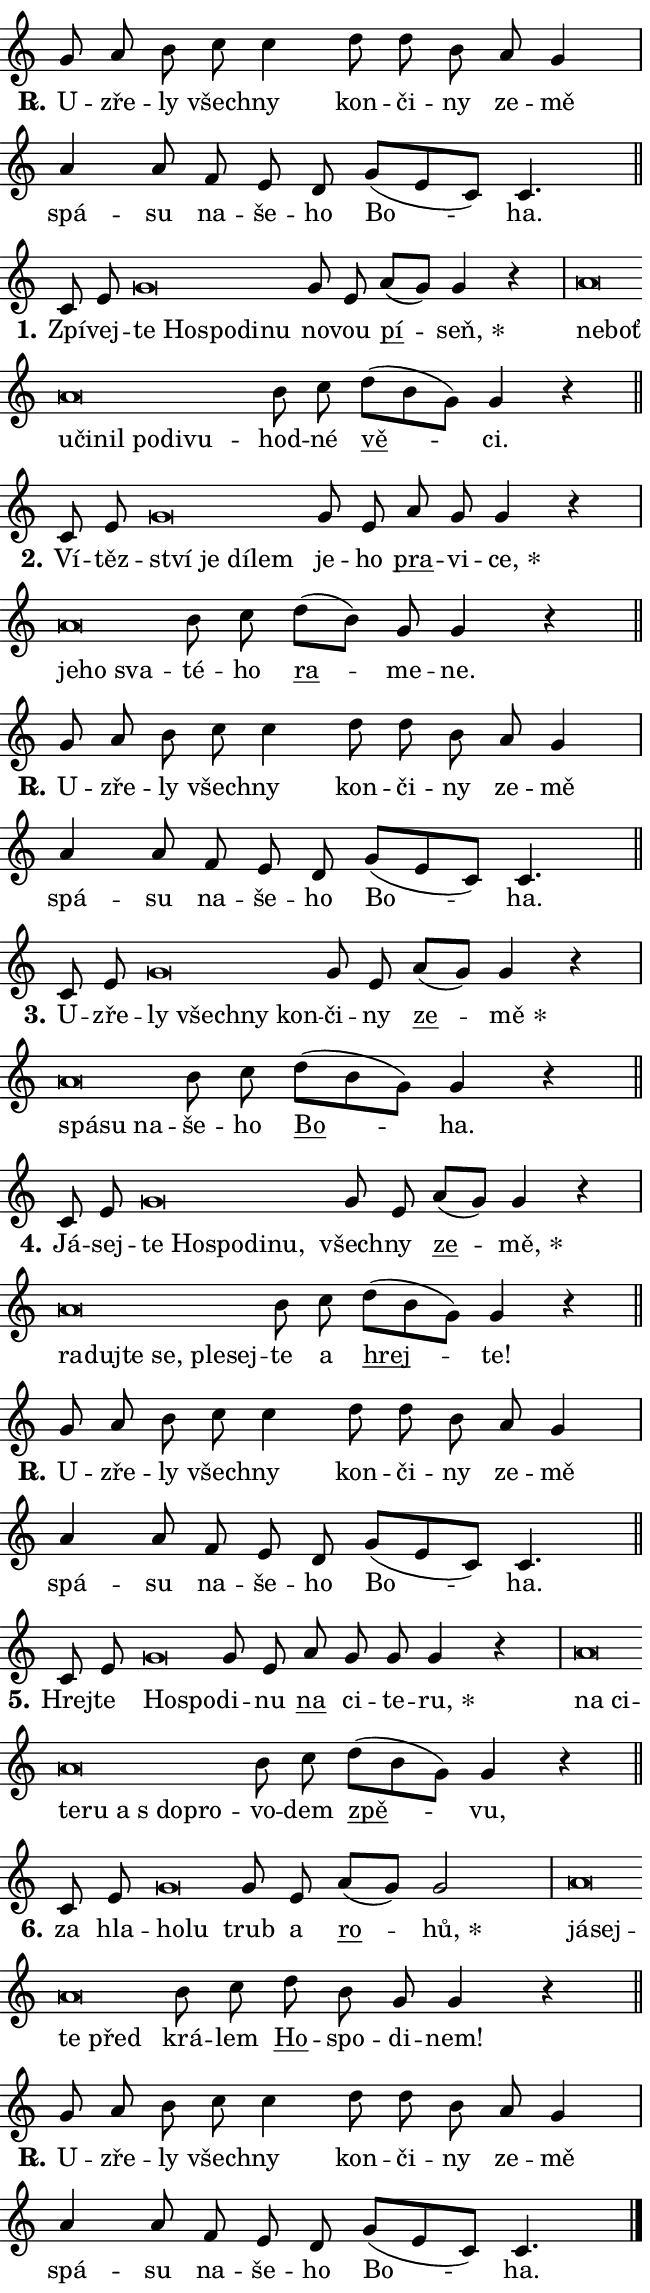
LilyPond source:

\version "2.24.0"
\header { tagline = "" }
\paper {
  indent = 0\cm
  top-margin = 0\cm
  right-margin = 0.13\cm % to fit lyric hyphens
  bottom-margin = 0\cm
  left-margin = 0\cm
  paper-width = 11\cm
  page-breaking = #ly:one-page-breaking
  system-system-spacing.basic-distance = #11
  score-system-spacing.basic-distance = #11
  ragged-last = ##f
}


%% Author: Thomas Morley
%% https://lists.gnu.org/archive/html/lilypond-user/2020-05/msg00002.html
#(define (line-position grob)
"Returns position of @var[grob} in current system:
   @code{'start}, if at first time-step
   @code{'end}, if at last time-step
   @code{'middle} otherwise
"
  (let* ((col (ly:item-get-column grob))
         (ln (ly:grob-object col 'left-neighbor))
         (rn (ly:grob-object col 'right-neighbor))
         (col-to-check-left (if (ly:grob? ln) ln col))
         (col-to-check-right (if (ly:grob? rn) rn col))
         (break-dir-left
           (and
             (ly:grob-property col-to-check-left 'non-musical #f)
             (ly:item-break-dir col-to-check-left)))
         (break-dir-right
           (and
             (ly:grob-property col-to-check-right 'non-musical #f)
             (ly:item-break-dir col-to-check-right))))
        (cond ((eqv? 1 break-dir-left) 'start)
              ((eqv? -1 break-dir-right) 'end)
              (else 'middle))))

#(define (tranparent-at-line-position vctor)
  (lambda (grob)
  "Relying on @code{line-position} select the relevant enry from @var{vctor}.
Used to determine transparency,"
    (case (line-position grob)
      ((end) (not (vector-ref vctor 0)))
      ((middle) (not (vector-ref vctor 1)))
      ((start) (not (vector-ref vctor 2))))))

noteHeadBreakVisibility =
#(define-music-function (break-visibility)(vector?)
"Makes @code{NoteHead}s transparent relying on @var{break-visibility}"
#{
  \override NoteHead.transparent =
    #(tranparent-at-line-position break-visibility)
#})

#(define delete-ledgers-for-transparent-note-heads
  (lambda (grob)
    "Reads whether a @code{NoteHead} is transparent.
If so this @code{NoteHead} is removed from @code{'note-heads} from
@var{grob}, which is supposed to be @code{LedgerLineSpanner}.
As a result ledgers are not printed for this @code{NoteHead}"
    (let* ((nhds-array (ly:grob-object grob 'note-heads))
           (nhds-list
             (if (ly:grob-array? nhds-array)
                 (ly:grob-array->list nhds-array)
                 '()))
           ;; Relies on the transparent-property being done before
           ;; Staff.LedgerLineSpanner.after-line-breaking is executed.
           ;; This is fragile ...
           (to-keep
             (remove
               (lambda (nhd)
                 (ly:grob-property nhd 'transparent #f))
               nhds-list)))
      ;; TODO find a better method to iterate over grob-arrays, similiar
      ;; to filter/remove etc for lists
      ;; For now rebuilt from scratch
      (set! (ly:grob-object grob 'note-heads)  '())
      (for-each
        (lambda (nhd)
          (ly:pointer-group-interface::add-grob grob 'note-heads nhd))
        to-keep))))

squashNotes = {
  \override NoteHead.X-extent = #'(-0.2 . 0.2)
  \override NoteHead.Y-extent = #'(-0.75 . 0)
  \override NoteHead.stencil =
    #(lambda (grob)
       (let ((pos (ly:grob-property grob 'staff-position)))
         (begin
           (if (< pos -7) (display "ERROR: Lower brevis then expected\n") (display ""))
           (if (<= pos -6) ly:text-interface::print ly:note-head::print))))
}
unSquashNotes = {
  \revert NoteHead.X-extent
  \revert NoteHead.Y-extent
  \revert NoteHead.stencil
}

hideNotes = \noteHeadBreakVisibility #begin-of-line-visible
unHideNotes = \noteHeadBreakVisibility #all-visible

% work-around for resetting accidentals
% https://lilypond.org/doc/v2.23/Documentation/notation/displaying-rhythms#unmetered-music
cadenzaMeasure = {
  \cadenzaOff
  \partial 1024 s1024
  \cadenzaOn
}

#(define-markup-command (accent layout props text) (markup?)
  "Underline accented syllable"
  (interpret-markup layout props
    #{\markup \override #'(offset . 4.3) \underline { #text }#}))

responsum = \markup \concat {
  "R" \hspace #-1.05 \path #0.1 #'((moveto 0 0.07) (lineto 0.9 0.8)) \hspace #0.05 "."
}

spaceSize = #0.6828661417322834 % exact space size for TeX Gyre Schola

\layout {
  \context {
    \Staff
    \remove "Time_signature_engraver"
    \override LedgerLineSpanner.after-line-breaking = #delete-ledgers-for-transparent-note-heads
  }
  \context {
    \Lyrics {
      \override LyricSpace.minimum-distance = \spaceSize
      \override LyricText.font-name = #"TeX Gyre Schola"
      \override LyricText.font-size = 1
      \override StanzaNumber.font-name = #"TeX Gyre Schola Bold"
      \override StanzaNumber.font-size = 1
    }
  }
  \context {
    \Score 
    \override NoteHead.text =
      #(lambda (grob) 
        (let ((pos (ly:grob-property grob 'staff-position)))
          #{\markup {
            \combine
              \halign #-0.55 \raise #(if (= pos -6) 0 0.5) \override #'(thickness . 2) \draw-line #'(3.2 . 0)
              \musicglyph "noteheads.sM1"
          }#}))
  }
}

% magnetic-lyrics.ily
%
%   written by
%     Jean Abou Samra <jean@abou-samra.fr>
%     Werner Lemberg <wl@gnu.org>
%
%   adapted by
%     Jiri Hon <jiri.hon@gmail.com>
%
% Version 2022-Apr-15

% https://www.mail-archive.com/lilypond-user@gnu.org/msg149350.html

#(define (Left_hyphen_pointer_engraver context)
   "Collect syllable-hyphen-syllable occurrences in lyrics and store
them in properties.  This engraver only looks to the left.  For
example, if the lyrics input is @code{foo -- bar}, it does the
following.

@itemize @bullet
@item
Set the @code{text} property of the @code{LyricHyphen} grob between
@q{foo} and @q{bar} to @code{foo}.

@item
Set the @code{left-hyphen} property of the @code{LyricText} grob with
text @q{foo} to the @code{LyricHyphen} grob between @q{foo} and
@q{bar}.
@end itemize

Use this auxiliary engraver in combination with the
@code{lyric-@/text::@/apply-@/magnetic-@/offset!} hook."
   (let ((hyphen #f)
         (text #f))
     (make-engraver
      (acknowledgers
       ((lyric-syllable-interface engraver grob source-engraver)
        (set! text grob)))
      (end-acknowledgers
       ((lyric-hyphen-interface engraver grob source-engraver)
        ;(when (not (grob::has-interface grob 'lyric-space-interface))
          (set! hyphen grob)));)
      ((stop-translation-timestep engraver)
       (when (and text hyphen)
         (ly:grob-set-object! text 'left-hyphen hyphen))
       (set! text #f)
       (set! hyphen #f)))))

#(define (lyric-text::apply-magnetic-offset! grob)
   "If the space between two syllables is less than the value in
property @code{LyricText@/.details@/.squash-threshold}, move the right
syllable to the left so that it gets concatenated with the left
syllable.

Use this function as a hook for
@code{LyricText@/.after-@/line-@/breaking} if the
@code{Left_@/hyphen_@/pointer_@/engraver} is active."
   (let ((hyphen (ly:grob-object grob 'left-hyphen #f)))
     (when hyphen
       (let ((left-text (ly:spanner-bound hyphen LEFT)))
         (when (grob::has-interface left-text 'lyric-syllable-interface)
           (let* ((common (ly:grob-common-refpoint grob left-text X))
                  (this-x-ext (ly:grob-extent grob common X))
                  (left-x-ext
                   (begin
                     ;; Trigger magnetism for left-text.
                     (ly:grob-property left-text 'after-line-breaking)
                     (ly:grob-extent left-text common X)))
                  ;; `delta` is the gap width between two syllables.
                  (delta (- (interval-start this-x-ext)
                            (interval-end left-x-ext)))
                  (details (ly:grob-property grob 'details))
                  (threshold (assoc-get 'squash-threshold details 0.2)))
             (when (< delta threshold)
               (let* (;; We have to manipulate the input text so that
                      ;; ligatures crossing syllable boundaries are not
                      ;; disabled.  For languages based on the Latin
                      ;; script this is essentially a beautification.
                      ;; However, for non-Western scripts it can be a
                      ;; necessity.
                      (lt (ly:grob-property left-text 'text))
                      (rt (ly:grob-property grob 'text))
                      (is-space (grob::has-interface hyphen 'lyric-space-interface))
                      (space (if is-space " " ""))
                      (extra-delta (if is-space spaceSize 0))
                      ;; Append new syllable.
                      (ltrt-space (if (and (string? lt) (string? rt))
                                (string-append lt space rt)
                                (make-concat-markup (list lt space rt))))
                      ;; Right-align `ltrt` to the right side.
                      (ltrt-space-markup (grob-interpret-markup
                               grob
                               (make-translate-markup
                                (cons (interval-length this-x-ext) 0)
                                (make-right-align-markup ltrt-space)))))
                 (begin
                   ;; Don't print `left-text`.
                   (ly:grob-set-property! left-text 'stencil #f)
                   ;; Set text and stencil (which holds all collected
                   ;; syllables so far) and shift it to the left.
                   (ly:grob-set-property! grob 'text ltrt-space)
                   (ly:grob-set-property! grob 'stencil ltrt-space-markup)
                   (ly:grob-translate-axis! grob (- (- delta extra-delta)) X))))))))))


#(define (lyric-hyphen::displace-bounds-first grob)
   ;; Make very sure this callback isn't triggered too early.
   (let ((left (ly:spanner-bound grob LEFT))
         (right (ly:spanner-bound grob RIGHT)))
     (ly:grob-property left 'after-line-breaking)
     (ly:grob-property right 'after-line-breaking)
     (ly:lyric-hyphen::print grob)))

squashThreshold = #0.4

\layout {
  \context {
    \Lyrics
    \consists #Left_hyphen_pointer_engraver
    \override LyricText.after-line-breaking =
      #lyric-text::apply-magnetic-offset!
    \override LyricHyphen.stencil = #lyric-hyphen::displace-bounds-first
    \override LyricText.details.squash-threshold = \squashThreshold
    \override LyricHyphen.minimum-distance = 0
    \override LyricHyphen.minimum-length = \squashThreshold
  }
}

squashText = \override LyricText.details.squash-threshold = 9999
unSquashText = \override LyricText.details.squash-threshold = \squashThreshold

leftText = \override LyricText.self-alignment-X = #LEFT
unLeftText = \revert LyricText.self-alignment-X

starOffset = #(lambda (grob) 
                (let ((x_offset (ly:self-alignment-interface::aligned-on-x-parent grob)))
                  (if (= x_offset 0) 0 (+ x_offset 1.2))))

star = #(define-music-function (syllable)(string?)
"Append star separator at the end of a syllable"
#{
  \once \override LyricText.X-offset = #starOffset
  \lyricmode { \markup {
    #syllable
    \override #'((font-name . "TeX Gyre Schola Bold")) \hspace #0.2 \lower #0.65 \larger "*"
  } }
#})

starAccent = #(define-music-function (syllable)(string?)
"Append star separator at the end of a syllable and make accent"
#{
  \once \override LyricText.X-offset = #starOffset
  \lyricmode { \markup {
    \accent #syllable
    \override #'((font-name . "TeX Gyre Schola Bold")) \hspace #0.2 \lower #0.65 \larger "*"
  } }
#})

breath = #(define-music-function (syllable)(string?)
"Append breathing indicator at the end of a syllable"
#{
  \lyricmode { \markup { #syllable "+" } }
#})

optionalBreath = #(define-music-function (syllable)(string?)
"Append optional breathing indicator at the end of a syllable"
#{
  \lyricmode { \markup { #syllable "(+)" } }
#})


\score {
    <<
        \new Voice = "melody" { \cadenzaOn \key c \major \relative { g'8 a b c c4 \bar "" d8 d b \bar "" a g4 \cadenzaMeasure \bar "|" a a8 \bar "" f e d \bar "" g[( e c)] c4. \cadenzaMeasure \bar "||" \break } }
        \new Lyrics \lyricsto "melody" { \lyricmode { \set stanza = \responsum
U -- zře -- ly všech -- ny kon -- či -- ny ze -- mě spá -- su na -- še -- ho Bo -- ha. } }
    >>
    \layout {}
}

\score {
    <<
        \new Voice = "melody" { \cadenzaOn \key c \major \relative { c'8 e \bar "" \squashNotes g\breve*1/16 \hideNotes \breve*1/16 \bar "" \breve*1/16 \bar "" \breve*1/16 \breve*1/16 \bar "" \unHideNotes \unSquashNotes g8 e \bar "" a[(g)] g4 r \cadenzaMeasure \bar "|" \squashNotes a\breve*1/16 \hideNotes \breve*1/16 \bar "" \breve*1/16 \bar "" \breve*1/16 \bar "" \breve*1/16 \bar "" \breve*1/16 \bar "" \breve*1/16 \breve*1/16 \bar "" \unHideNotes \unSquashNotes b8 c \bar "" d[( b g)] g4 r \cadenzaMeasure \bar "||" \break } }
        \new Lyrics \lyricsto "melody" { \lyricmode { \set stanza = "1."
Zpí -- vej -- \leftText te \squashText Ho -- spo -- di -- nu \unLeftText \unSquashText no -- vou \markup \accent pí -- \star seň, \leftText ne -- \squashText boť u -- či -- nil po -- di -- vu -- \unLeftText \unSquashText hod -- né \markup \accent vě -- ci. } }
    >>
    \layout {}
}

\score {
    <<
        \new Voice = "melody" { \cadenzaOn \key c \major \relative { c'8 e \bar "" \squashNotes g\breve*1/16 \hideNotes \breve*1/16 \bar "" \breve*1/16 \breve*1/16 \bar "" \unHideNotes \unSquashNotes g8 e \bar "" a g g4 r \cadenzaMeasure \bar "|" \squashNotes a\breve*1/16 \hideNotes \breve*1/16 \breve*1/16 \bar "" \unHideNotes \unSquashNotes b8 c \bar "" d[( b)] g g4 r \cadenzaMeasure \bar "||" \break } }
        \new Lyrics \lyricsto "melody" { \lyricmode { \set stanza = "2."
Ví -- těz -- \leftText ství \squashText je dí -- lem \unLeftText \unSquashText je -- ho \markup \accent pra -- vi -- \star ce, \leftText je -- \squashText ho sva -- \unLeftText \unSquashText té -- ho \markup \accent ra -- me -- ne. } }
    >>
    \layout {}
}

\score {
    <<
        \new Voice = "melody" { \cadenzaOn \key c \major \relative { g'8 a b c c4 \bar "" d8 d b \bar "" a g4 \cadenzaMeasure \bar "|" a a8 \bar "" f e d \bar "" g[( e c)] c4. \cadenzaMeasure \bar "||" \break } }
        \new Lyrics \lyricsto "melody" { \lyricmode { \set stanza = \responsum
U -- zře -- ly všech -- ny kon -- či -- ny ze -- mě spá -- su na -- še -- ho Bo -- ha. } }
    >>
    \layout {}
}

\score {
    <<
        \new Voice = "melody" { \cadenzaOn \key c \major \relative { c'8 e \bar "" \squashNotes g\breve*1/16 \hideNotes \breve*1/16 \bar "" \breve*1/16 \breve*1/16 \bar "" \unHideNotes \unSquashNotes g8 e \bar "" a[(g)] g4 r \cadenzaMeasure \bar "|" \squashNotes a\breve*1/16 \hideNotes \breve*1/16 \breve*1/16 \bar "" \unHideNotes \unSquashNotes b8 c \bar "" d[( b g)] g4 r \cadenzaMeasure \bar "||" \break } }
        \new Lyrics \lyricsto "melody" { \lyricmode { \set stanza = "3."
U -- zře -- \leftText ly \squashText všech -- ny kon -- \unLeftText \unSquashText či -- ny \markup \accent ze -- \star mě \leftText spá -- \squashText su na -- \unLeftText \unSquashText še -- ho \markup \accent Bo -- ha. } }
    >>
    \layout {}
}

\score {
    <<
        \new Voice = "melody" { \cadenzaOn \key c \major \relative { c'8 e \bar "" \squashNotes g\breve*1/16 \hideNotes \breve*1/16 \bar "" \breve*1/16 \bar "" \breve*1/16 \breve*1/16 \bar "" \unHideNotes \unSquashNotes g8 e \bar "" a[(g)] g4 r \cadenzaMeasure \bar "|" \squashNotes a\breve*1/16 \hideNotes \breve*1/16 \bar "" \breve*1/16 \bar "" \breve*1/16 \bar "" \breve*1/16 \breve*1/16 \bar "" \unHideNotes \unSquashNotes b8 c \bar "" d[( b g)] g4 r \cadenzaMeasure \bar "||" \break } }
        \new Lyrics \lyricsto "melody" { \lyricmode { \set stanza = "4."
Já -- sej -- \leftText te \squashText Ho -- spo -- di -- nu, \unLeftText \unSquashText všech -- ny \markup \accent ze -- \star mě, \leftText ra -- \squashText duj -- te se, ple -- sej -- \unLeftText \unSquashText te a \markup \accent hrej -- te! } }
    >>
    \layout {}
}

\score {
    <<
        \new Voice = "melody" { \cadenzaOn \key c \major \relative { g'8 a b c c4 \bar "" d8 d b \bar "" a g4 \cadenzaMeasure \bar "|" a a8 \bar "" f e d \bar "" g[( e c)] c4. \cadenzaMeasure \bar "||" \break } }
        \new Lyrics \lyricsto "melody" { \lyricmode { \set stanza = \responsum
U -- zře -- ly všech -- ny kon -- či -- ny ze -- mě spá -- su na -- še -- ho Bo -- ha. } }
    >>
    \layout {}
}

\score {
    <<
        \new Voice = "melody" { \cadenzaOn \key c \major \relative { c'8 e \bar "" \squashNotes g\breve*1/16 \hideNotes \breve*1/16 \bar "" \unHideNotes \unSquashNotes g8 e \bar "" a g g g4 r \cadenzaMeasure \bar "|" \squashNotes a\breve*1/16 \hideNotes \breve*1/16 \bar "" \breve*1/16 \bar "" \breve*1/16 \bar "" \breve*1/16 \bar "" \breve*1/16 \breve*1/16 \bar "" \unHideNotes \unSquashNotes b8 c \bar "" d[( b g)] g4 r \cadenzaMeasure \bar "||" \break } }
        \new Lyrics \lyricsto "melody" { \lyricmode { \set stanza = "5."
Hrej -- te \leftText Ho -- \squashText spo -- \unLeftText \unSquashText di -- nu \markup \accent na ci -- te -- \star ru, \leftText na \squashText ci -- te -- ru a "s do" -- pro -- \unLeftText \unSquashText vo -- dem \markup \accent zpě -- vu, } }
    >>
    \layout {}
}

\score {
    <<
        \new Voice = "melody" { \cadenzaOn \key c \major \relative { c'8 e \bar "" \squashNotes g\breve*1/16 \hideNotes \breve*1/16 \bar "" \unHideNotes \unSquashNotes g8 e \bar "" a[(g)] g2 \cadenzaMeasure \bar "|" \squashNotes a\breve*1/16 \hideNotes \breve*1/16 \bar "" \breve*1/16 \breve*1/16 \bar "" \unHideNotes \unSquashNotes b8 c \bar "" d b g g4 r \cadenzaMeasure \bar "||" \break } }
        \new Lyrics \lyricsto "melody" { \lyricmode { \set stanza = "6."
za hla -- \leftText ho -- \squashText lu \unLeftText \unSquashText trub a \markup \accent ro -- \star hů, \leftText já -- \squashText sej -- te před \unLeftText \unSquashText krá -- lem \markup \accent Ho -- spo -- di -- nem! } }
    >>
    \layout {}
}

\score {
    <<
        \new Voice = "melody" { \cadenzaOn \key c \major \relative { g'8 a b c c4 \bar "" d8 d b \bar "" a g4 \cadenzaMeasure \bar "|" a a8 \bar "" f e d \bar "" g[( e c)] c4. \cadenzaMeasure \bar "||" \break } \bar "|." }
        \new Lyrics \lyricsto "melody" { \lyricmode { \set stanza = \responsum
U -- zře -- ly všech -- ny kon -- či -- ny ze -- mě spá -- su na -- še -- ho Bo -- ha. } }
    >>
    \layout {}
}
